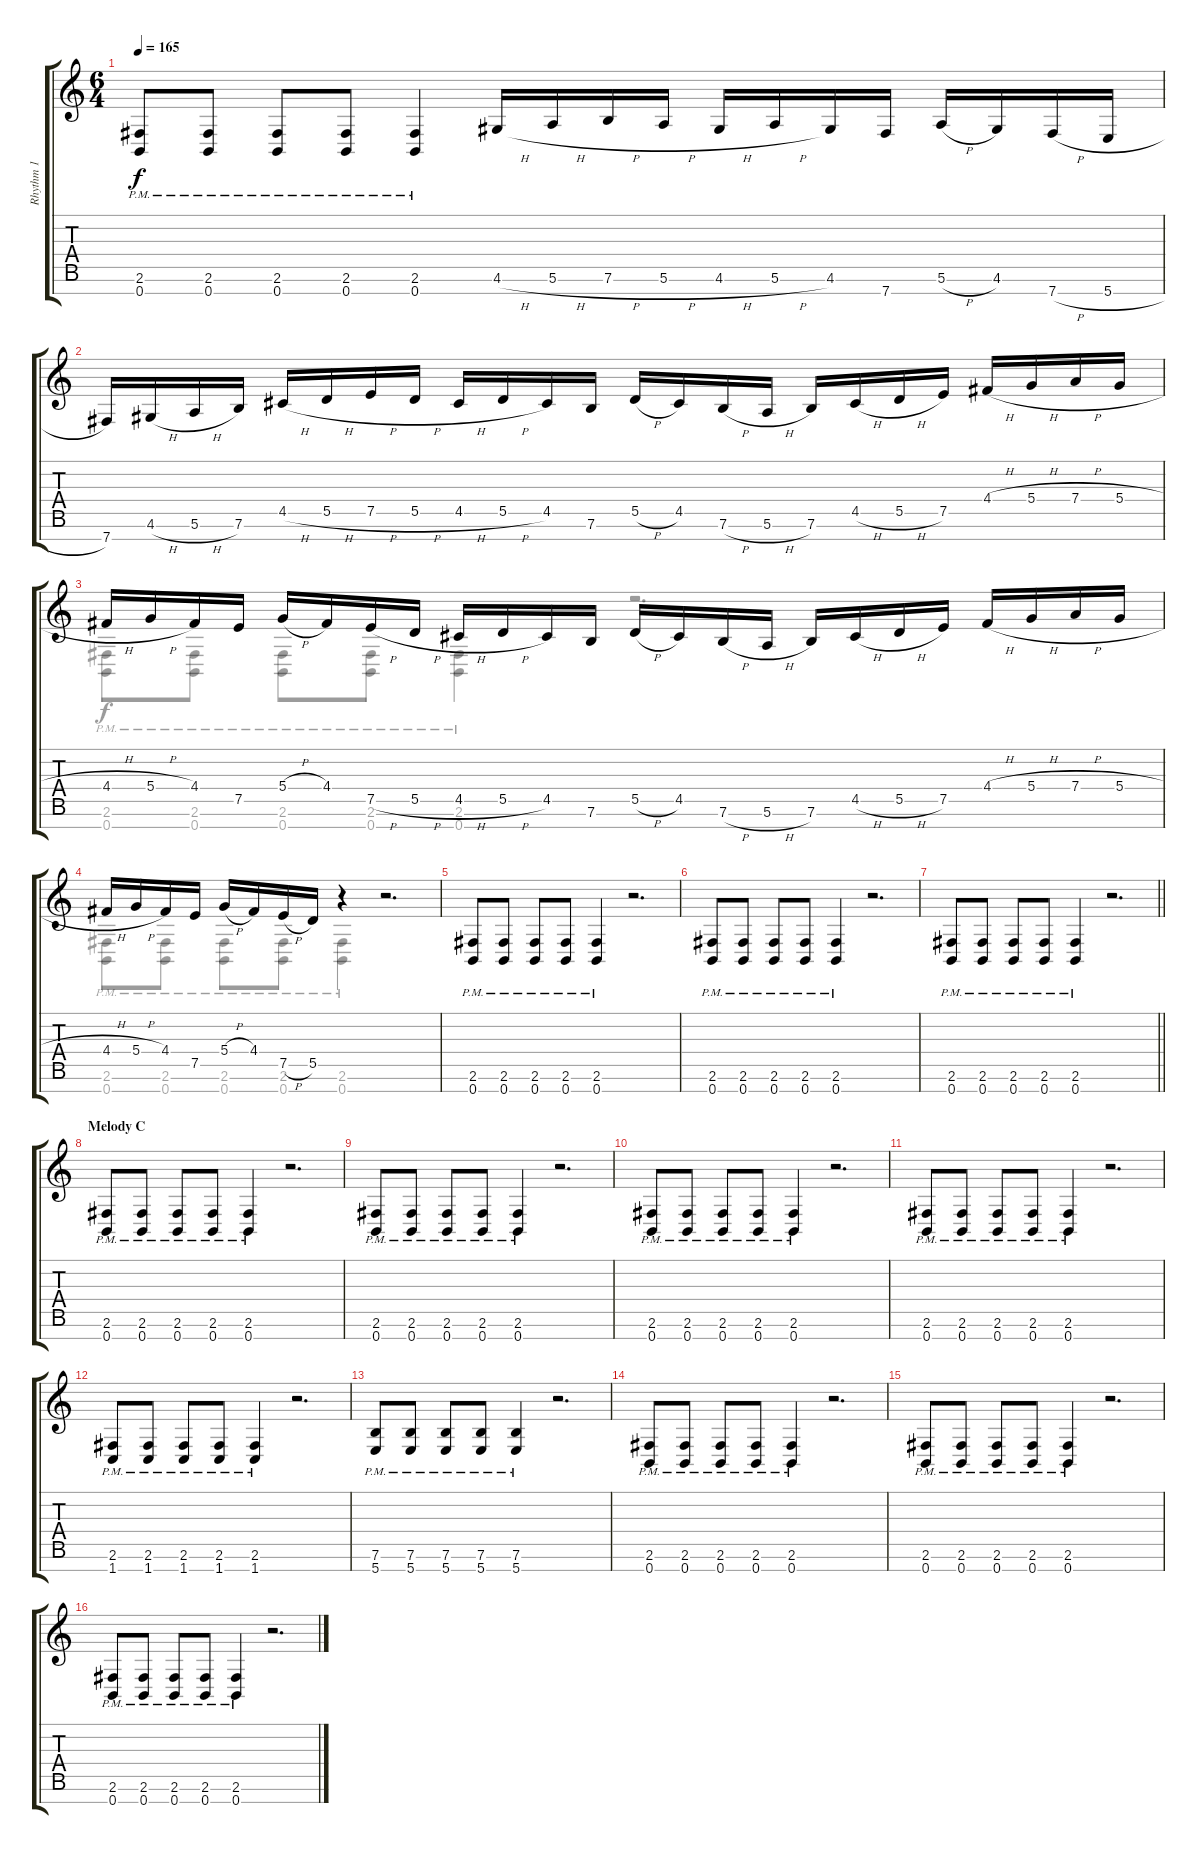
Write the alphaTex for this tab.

\track ("Rhythm 1" "Rhythm 1") {instrument overdrivenguitar}
\staff {score tabs}
\tuning (E4 B3 G3 D3 A2 E2 B1) {hide}
\voice
\ts (6 4)
\tempo 165
\clef g2
\ks c
(2.6{pm} 0.7{pm}).8{dy f} (2.6{pm} 0.7{pm}).8 (2.6{pm} 0.7{pm}).8 (2.6{pm} 0.7{pm}).8 (2.6{pm} 0.7{pm}).4 4.6{h}.16 5.6{h}.16 7.6{h}.16 5.6{h}.16 4.6{h}.16 5.6{h}.16 4.6.16 7.7.16 5.6{h}.16 4.6.16 7.7{h}.16 5.7{h}.16 |
7.7.16 4.6{h}.16 5.6{h}.16 7.6.16 4.5{h}.16 5.5{h}.16 7.5{h}.16 5.5{h}.16 4.5{h}.16 5.5{h}.16 4.5.16 7.6.16 5.5{h}.16 4.5.16 7.6{h}.16 5.6{h}.16 7.6.16 4.5{h}.16 5.5{h}.16 7.5.16 4.4{h}.16 5.4{h}.16 7.4{h}.16 5.4{h}.16 |
4.4{h}.16 5.4{h}.16 4.4.16 7.5.16 5.4{h}.16 4.4.16 7.5{h}.16 5.5{h}.16 4.5{h}.16 5.5{h}.16 4.5.16 7.6.16 5.5{h}.16 4.5.16 7.6{h}.16 5.6{h}.16 7.6.16 4.5{h}.16 5.5{h}.16 7.5.16 4.4{h}.16 5.4{h}.16 7.4{h}.16 5.4{h}.16 |
4.4{h}.16 5.4{h}.16 4.4.16 7.5.16 5.4{h}.16 4.4.16 7.5{h}.16 5.5.16 r.4 r.2{d} |
(2.6{pm} 0.7{pm}).8 (2.6{pm} 0.7{pm}).8 (2.6{pm} 0.7{pm}).8 (2.6{pm} 0.7{pm}).8 (2.6{pm} 0.7{pm}).4 r.2{d} |
(2.6{pm} 0.7{pm}).8 (2.6{pm} 0.7{pm}).8 (2.6{pm} 0.7{pm}).8 (2.6{pm} 0.7{pm}).8 (2.6{pm} 0.7{pm}).4 r.2{d} |
\barLineRight lightlight
(2.6{pm} 0.7{pm}).8 (2.6{pm} 0.7{pm}).8 (2.6{pm} 0.7{pm}).8 (2.6{pm} 0.7{pm}).8 (2.6{pm} 0.7{pm}).4 r.2{d} |
\section ("" "Melody C")
(2.6{pm} 0.7{pm}).8 (2.6{pm} 0.7{pm}).8 (2.6{pm} 0.7{pm}).8 (2.6{pm} 0.7{pm}).8 (2.6{pm} 0.7{pm}).4 r.2{d} |
(2.6{pm} 0.7{pm}).8 (2.6{pm} 0.7{pm}).8 (2.6{pm} 0.7{pm}).8 (2.6{pm} 0.7{pm}).8 (2.6{pm} 0.7{pm}).4 r.2{d} |
(2.6{pm} 0.7{pm}).8 (2.6{pm} 0.7{pm}).8 (2.6{pm} 0.7{pm}).8 (2.6{pm} 0.7{pm}).8 (2.6{pm} 0.7{pm}).4 r.2{d} |
(2.6{pm} 0.7{pm}).8 (2.6{pm} 0.7{pm}).8 (2.6{pm} 0.7{pm}).8 (2.6{pm} 0.7{pm}).8 (2.6{pm} 0.7{pm}).4 r.2{d} |
(2.6{pm} 1.7{pm}).8 (2.6{pm} 1.7{pm}).8 (2.6{pm} 1.7{pm}).8 (2.6{pm} 1.7{pm}).8 (2.6{pm} 1.7{pm}).4 r.2{d} |
(7.6{pm} 5.7{pm}).8 (7.6{pm} 5.7{pm}).8 (7.6{pm} 5.7{pm}).8 (7.6{pm} 5.7{pm}).8 (7.6{pm} 5.7{pm}).4 r.2{d} |
(2.6{pm} 0.7{pm}).8 (2.6{pm} 0.7{pm}).8 (2.6{pm} 0.7{pm}).8 (2.6{pm} 0.7{pm}).8 (2.6{pm} 0.7{pm}).4 r.2{d} |
(2.6{pm} 0.7{pm}).8 (2.6{pm} 0.7{pm}).8 (2.6{pm} 0.7{pm}).8 (2.6{pm} 0.7{pm}).8 (2.6{pm} 0.7{pm}).4 r.2{d} |
(2.6{pm} 0.7{pm}).8 (2.6{pm} 0.7{pm}).8 (2.6{pm} 0.7{pm}).8 (2.6{pm} 0.7{pm}).8 (2.6{pm} 0.7{pm}).4 r.2{d}
\voice
\clef g2
\ottava regular
\simile none
\ks c
|
|
(2.6{pm} 0.7{pm}).8 (2.6{pm} 0.7{pm}).8 (2.6{pm} 0.7{pm}).8 (2.6{pm} 0.7{pm}).8 (2.6{pm} 0.7{pm}).4 r.2{d} |
(2.6{pm} 0.7{pm}).8 (2.6{pm} 0.7{pm}).8 (2.6{pm} 0.7{pm}).8 (2.6{pm} 0.7{pm}).8 (2.6{pm} 0.7{pm}).4 r.2{d} |
|
|
\barLineRight lightlight
|
|
|
|
|
|
|
|
|
